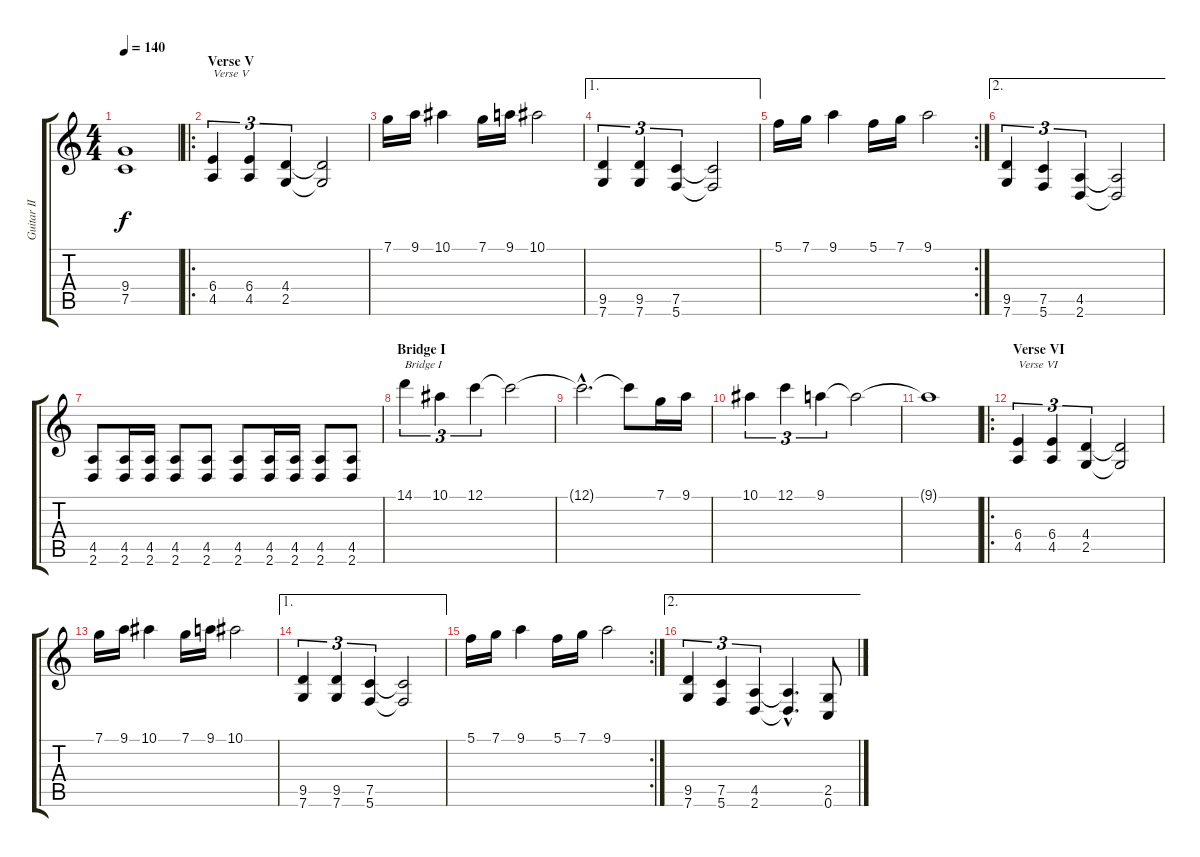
\track ("Guitar II [Roy Torkington]" "Guitar II ") {instrument distortionguitar}
\staff {score tabs}
\tuning (C4 G3 Eb3 Bb2 F2 C2) {hide}
\ts (4 4)
\tempo 140
\clef g2
\ks c
(9.4{t} 7.5{t}).1{dy f} |
\ro
\section ("" "Verse V")
(6.4 4.5).4{tu (3 2) txt "Verse V"} (6.4 4.5).4{tu (3 2)} (4.4 2.5).4{tu (3 2)} (4.4{t} 2.5{t}).2 |
7.1.16 9.1.16 10.1.4 7.1.16 9.1.16 10.1.2 |
\ae 1
(9.5 7.6).4{tu (3 2)} (9.5 7.6).4{tu (3 2)} (7.5 5.6).4{tu (3 2)} (7.5{t} 5.6{t}).2 |
\rc 2
5.1.16 7.1.16 9.1.4 5.1.16 7.1.16 9.1.2 |
\ae 2
(9.5 7.6).4{tu (3 2)} (7.5 5.6).4{tu (3 2)} (4.5 2.6).4{tu (3 2)} (4.5{t} 2.6{t}).2 |
(4.5 2.6).8 (4.5 2.6).16 (4.5 2.6).16 (4.5 2.6).8 (4.5 2.6).8 (4.5 2.6).8 (4.5 2.6).16 (4.5 2.6).16 (4.5 2.6).8 (4.5 2.6).8 |
\section ("" "Bridge I")
14.1.4{tu (3 2) txt "Bridge I"} 10.1.4{tu (3 2)} 12.1.4{tu (3 2)} 12.1{t}.2 |
12.1{hac t}.2{d} 12.1{t}.8 7.1.16 9.1.16 |
10.1.4{tu (3 2)} 12.1.4{tu (3 2)} 9.1.4{tu (3 2)} 9.1{t}.2 |
9.1{t}.1 |
\ro
\section ("" "Verse VI")
(6.4 4.5).4{tu (3 2) txt "Verse VI"} (6.4 4.5).4{tu (3 2)} (4.4 2.5).4{tu (3 2)} (4.4{t} 2.5{t}).2 |
7.1.16 9.1.16 10.1.4 7.1.16 9.1.16 10.1.2 |
\ae 1
(9.5 7.6).4{tu (3 2)} (9.5 7.6).4{tu (3 2)} (7.5 5.6).4{tu (3 2)} (7.5{t} 5.6{t}).2 |
\rc 2
5.1.16 7.1.16 9.1.4 5.1.16 7.1.16 9.1.2 |
\ae 2
(9.5 7.6).4{tu (3 2)} (7.5 5.6).4{tu (3 2)} (4.5 2.6).4{tu (3 2)} (4.5{hac t} 2.6{hac t}).4{d} (2.5 0.6).8
